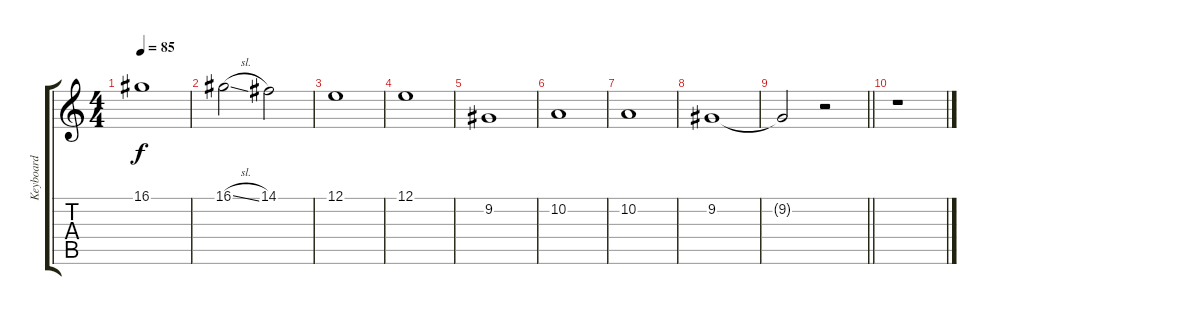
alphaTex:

\track ("Keyboard" "Keyboard") {instrument stringensemble2}
\staff {score tabs}
\tuning (E4 B3 G3 D3 A2 E2) {hide}
\ts (4 4)
\tempo 85
\clef g2
\ks c
16.1.1{dy f} |
16.1{sl}.2 14.1.2 |
12.1.1 |
12.1.1 |
9.2.1 |
10.2.1 |
10.2.1 |
9.2.1 |
\barLineRight lightlight
9.2{t}.2 r.2 |
r.1
